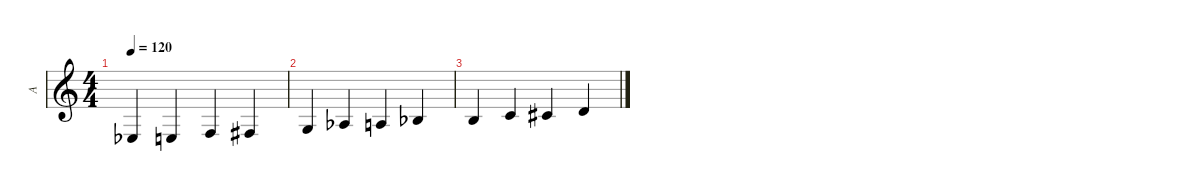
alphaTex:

\defaultSystemsLayout 4
\hideDynamics
\bracketExtendMode nobrackets
\track ("A" "A") {instrument acousticguitarsteel}
\staff {score}
\tuning (E4 B3 G3 D3 A2 E2)
\displaytranspose -9
\ts (4 4)
\tempo 120
\clef g2
\ks c
1.2{acc b}.4{dy mf instrument acousticguitarsteel beam Up} 2.2.4{beam Up} 3.2.4{beam Up} 4.2{acc #}.4{beam Up} |
5.2.4{beam Up} 1.1{acc b}.4{beam Up} 2.1.4{beam Up} 3.1{acc b}.4{beam Up} |
4.1.4{beam Up} 5.1.4{beam Up} 6.1{acc #}.4{beam Up} 7.1.4{beam Up}
